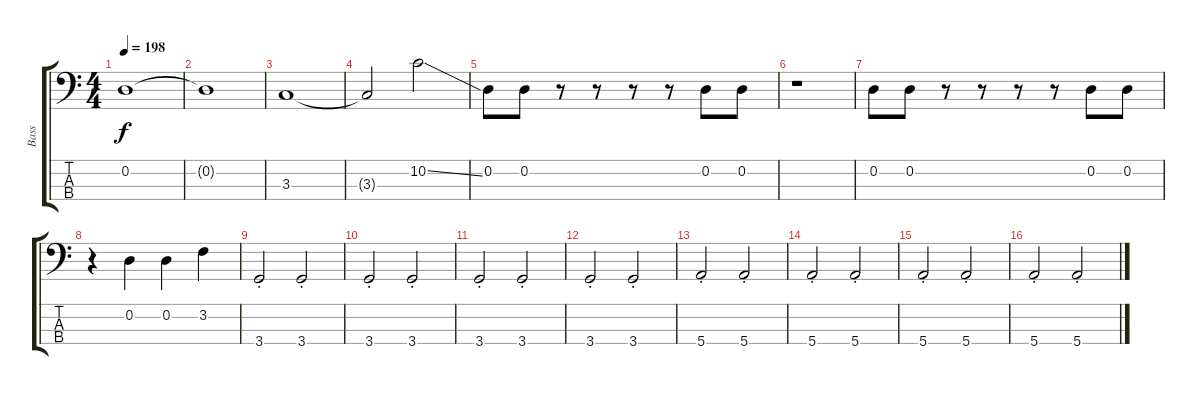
\track ("Bass" "Bass") {instrument electricbassfinger}
\staff {score tabs}
\tuning (G2 D2 A1 E1) {hide}
\ts (4 4)
\tempo 198
\clef f4
\ks c
0.2.1{dy f} |
0.2{t}.1 |
3.3.1 |
3.3{t}.2 10.2{ss}.2 |
0.2.8 0.2.8 r.8 r.8 r.8 r.8 0.2.8 0.2.8 |
r.1 |
0.2.8 0.2.8 r.8 r.8 r.8 r.8 0.2.8 0.2.8 |
r.4 0.2.4 0.2.4 3.2.4 |
3.4{st}.2 3.4{st}.2 |
3.4{st}.2 3.4{st}.2 |
3.4{st}.2 3.4{st}.2 |
3.4{st}.2 3.4{st}.2 |
5.4{st}.2 5.4{st}.2 |
5.4{st}.2 5.4{st}.2 |
5.4{st}.2 5.4{st}.2 |
5.4{st}.2 5.4{st}.2
